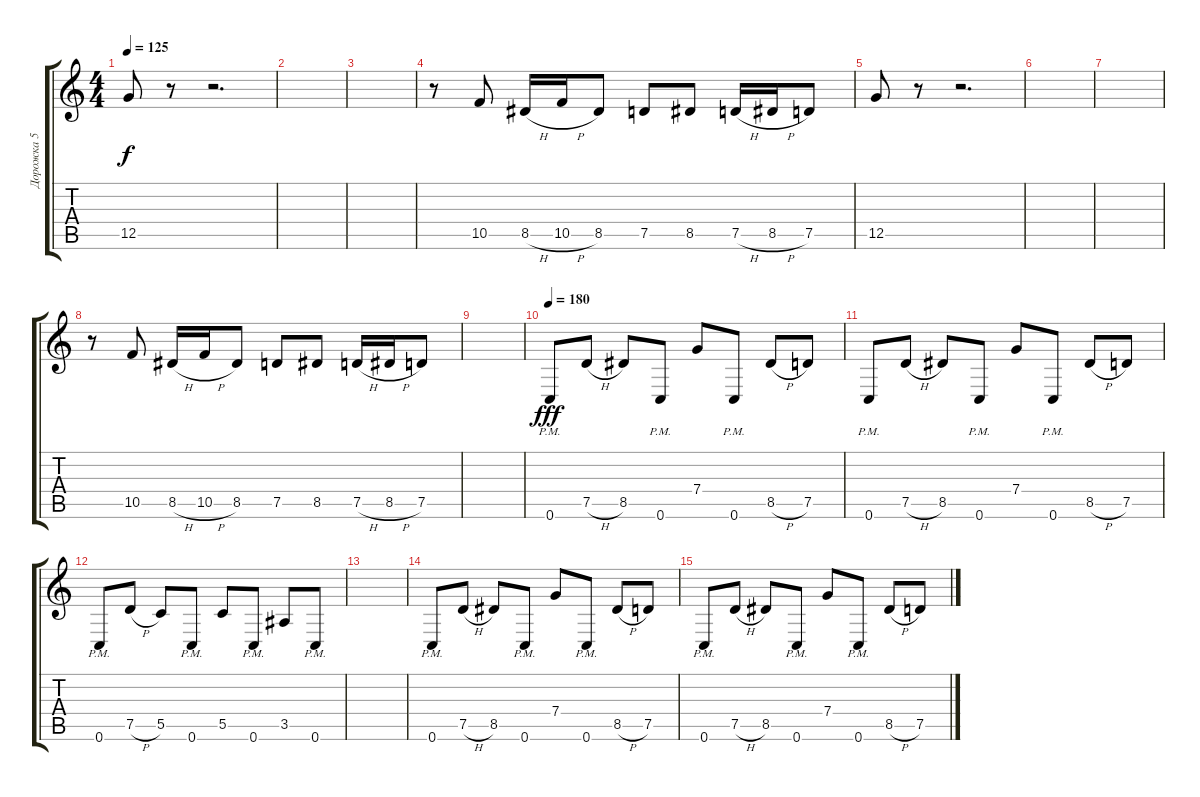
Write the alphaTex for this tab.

\track ("Дорожка 5" "Дорожка 5") {instrument overdrivenguitar}
\staff {score tabs}
\tuning (D4 A3 F3 C3 G2 C2) {hide}
\ts (4 4)
\tempo 125
\clef g2
\ks c
12.5.8{dy f} r.8 r.2{d} |
|
|
r.8 10.5.8 8.5{h}.16 10.5{h}.16 8.5.8 7.5.8 8.5.8 7.5{h}.16 8.5{h}.16 7.5.8 |
12.5.8 r.8 r.2{d} |
|
|
r.8 10.5.8 8.5{h}.16 10.5{h}.16 8.5.8 7.5.8 8.5.8 7.5{h}.16 8.5{h}.16 7.5.8 |
|
\tempo 180
0.6{pm}.8{dy fff} 7.5{h}.8 8.5.8 0.6{pm}.8 7.4.8 0.6{pm}.8 8.5{h}.8 7.5.8 |
0.6{pm}.8 7.5{h}.8 8.5.8 0.6{pm}.8 7.4.8 0.6{pm}.8 8.5{h}.8 7.5.8 |
0.6{pm}.8 7.5{h}.8 5.5.8 0.6{pm}.8 5.5.8 0.6{pm}.8 3.5.8 0.6{pm}.8 |
|
0.6{pm}.8 7.5{h}.8 8.5.8 0.6{pm}.8 7.4.8 0.6{pm}.8 8.5{h}.8 7.5.8 |
0.6{pm}.8 7.5{h}.8 8.5.8 0.6{pm}.8 7.4.8 0.6{pm}.8 8.5{h}.8 7.5.8
